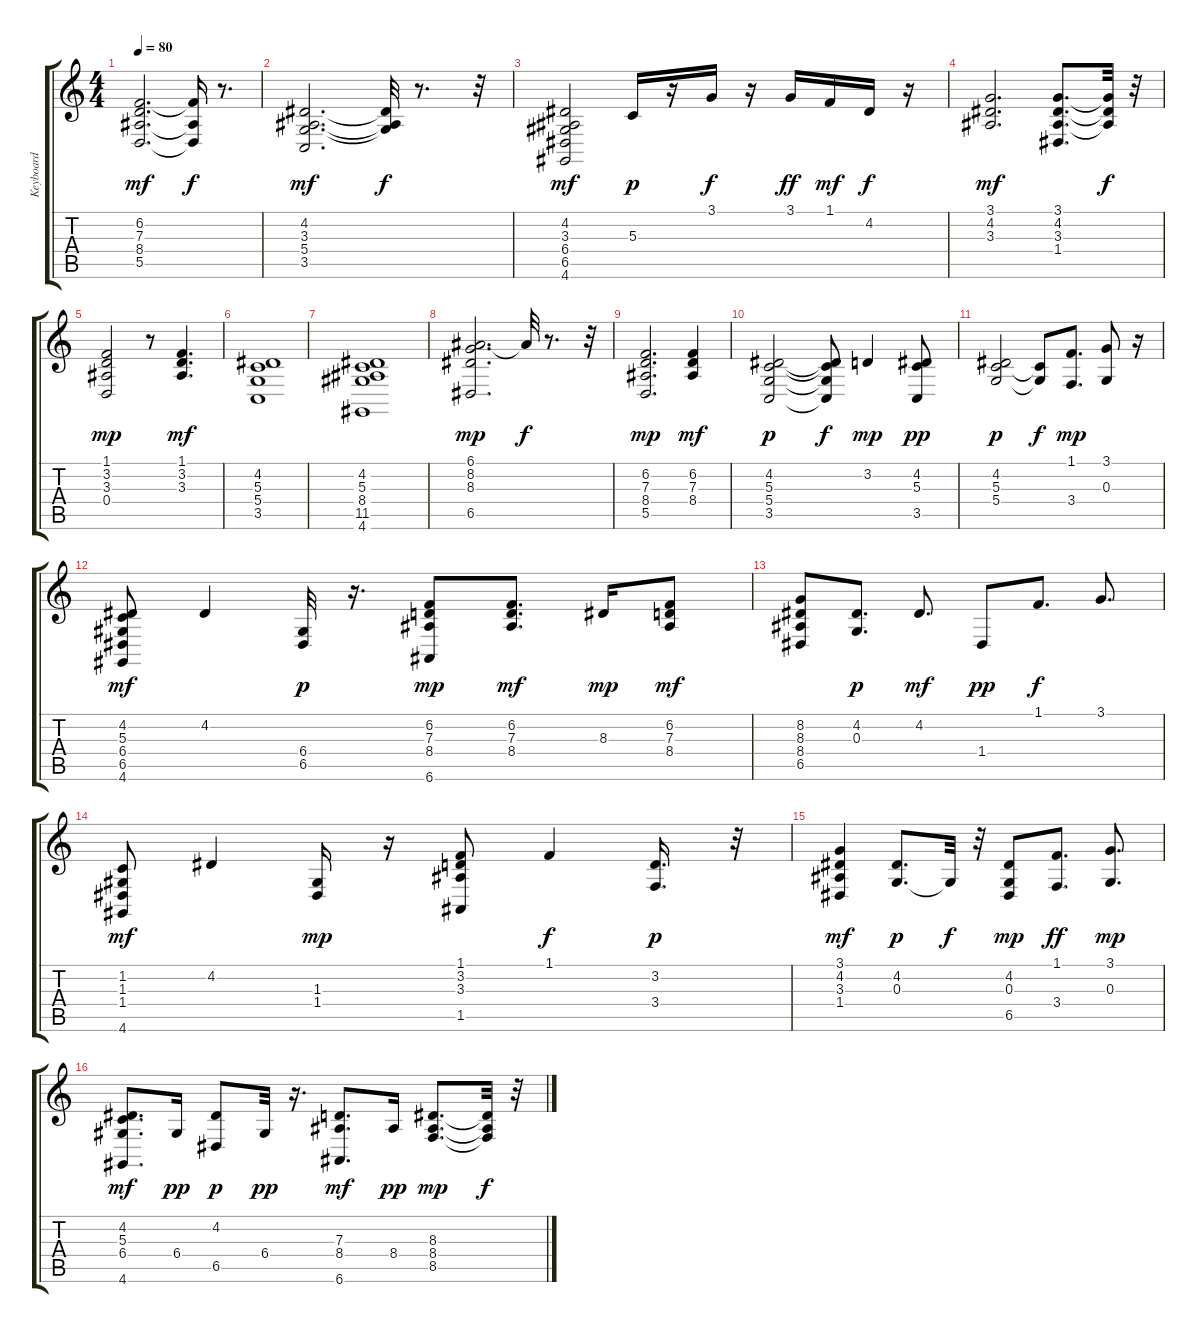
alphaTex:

\track ("Keyboard" "Keyboard") {instrument acousticgrandpiano}
\staff {score tabs}
\tuning (E4 B3 G3 D3 A2 E2) {hide}
\ts (4 4)
\tempo 80
\clef g2
\ks c
(6.2 7.3 8.4 5.5).2{d dy mf} (6.2{t} 8.4{t} 5.5{t}).16{dy f} r.8{d} |
(4.2 3.3 5.4 3.5).2{d dy mf} (4.2{t} 3.3{t} 5.4{t}).32{dy f} r.8{d} r.32 |
(4.2 3.3 6.4 6.5 4.6).2{dy mf} 5.3.16{dy p} r.16 3.1.16{dy f} r.16 3.1.16{dy ff} 1.1.16{dy mf} 4.2.16{dy f} r.16 |
(3.1 4.2 3.3).2{d dy mf} (3.1 4.2 3.3 1.4).8{d} (3.1{t} 4.2{t} 3.3{t}).32{dy f} r.32 |
(1.1 3.2 3.3 0.4).2{dy mp} r.8 (1.1 3.2 3.3).4{d dy mf} |
(4.2 5.3 5.4 3.5).1 |
(4.2 5.3 8.4 11.5 4.6).1 |
(6.1 8.2 8.3 6.5).2{d dy mp} 6.1{t}.32{dy f} r.8{d} r.32 |
(6.2 7.3 8.4 5.5).2{d dy mp} (6.2 7.3 8.4).4{dy mf} |
(4.2 5.3 5.4 3.5).2{dy p} (4.2{t} 5.3{t} 5.4{t} 3.5{t}).8{dy f} 3.2.4{dy mp} (4.2 5.3 3.5).8{dy pp} |
(4.2 5.3 5.4).2{dy p} (5.3{t} 5.4{t}).8{dy f} (1.1 3.4).8{d dy mp} (3.1 0.3).8 r.16 |
(4.2 5.3 6.4 6.5 4.6).8{dy mf} 4.2.4 (6.4 6.5).32{dy p} r.16{d} (6.2 7.3 8.4 6.6).8{dy mp} (6.2 7.3 8.4).8{d dy mf} 8.3.16{dy mp} (6.2 7.3 8.4).8{dy mf} |
(8.2 8.3 8.4 6.5).8 (4.2 0.3).8{d dy p} 4.2.8{d dy mf} 1.4.8{dy pp} 1.1.8{d dy f} 3.1.8{d} |
(1.2 1.3 1.4 4.6).8{dy mf} 4.2.4 (1.3 1.4).16{dy mp} r.16 (1.1 3.2 3.3 1.5).8 1.1.4{dy f} (3.2 3.4).16{d dy p} r.32 |
(3.1 4.2 3.3 1.4).4{dy mf} (4.2 0.3).8{d dy p} 0.3{t}.32{dy f} r.32 (4.2 0.3 6.5).8{dy mp} (1.1 3.4).8{d dy ff} (3.1 0.3).8{d dy mp} |
(4.2 5.3 6.4 4.6).8{d dy mf} 6.4.16{dy pp} (4.2 6.5).8{dy p} 6.4.32{dy pp} r.16{d} (7.3 8.4 6.6).8{d dy mf} 8.4.16{dy pp} (8.3 8.4 8.5).8{d dy mp} (8.3{t} 8.4{t} 8.5{t}).32{dy f} r.32
